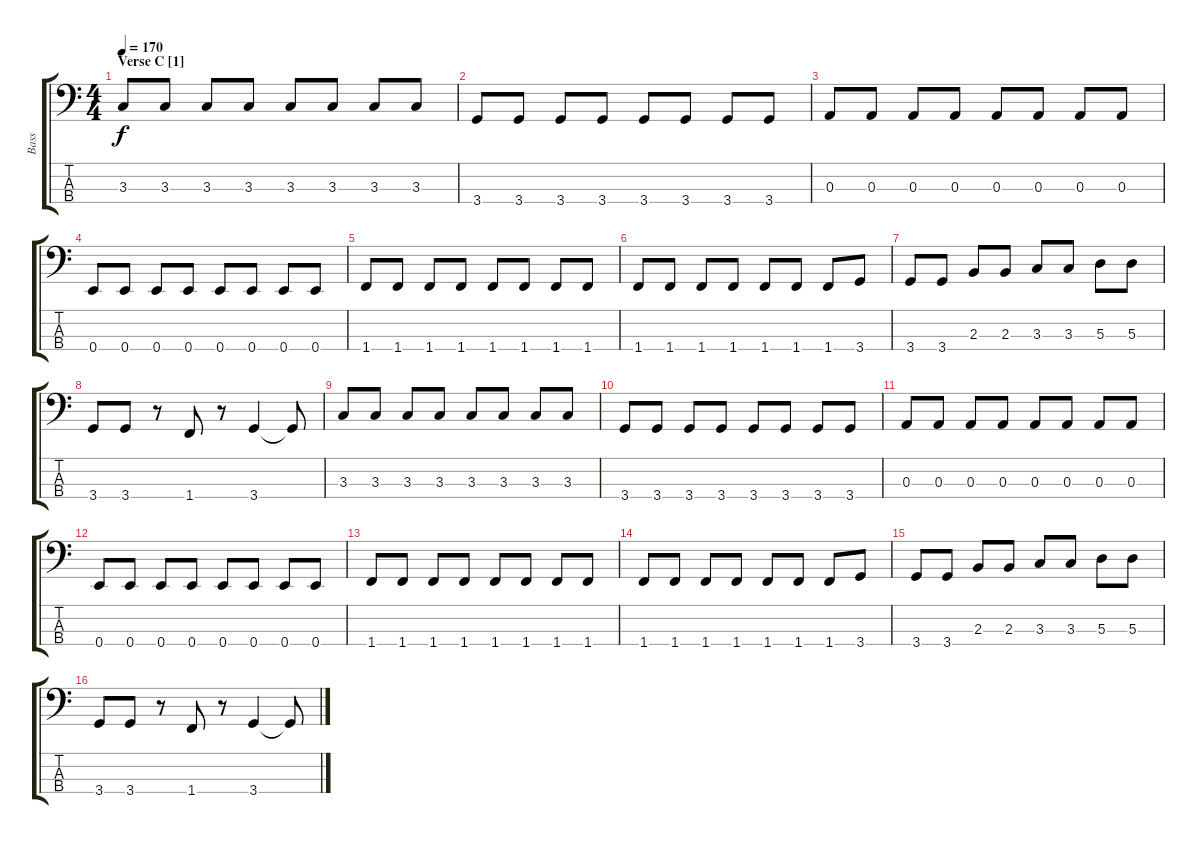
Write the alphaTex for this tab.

\track ("Bass" "Bass") {instrument electricbassfinger}
\staff {score tabs}
\tuning (G2 D2 A1 E1) {hide}
\ts (4 4)
\section ("" "Verse C [1]")
\tempo 170
\clef f4
\ks c
3.3.8{dy f} 3.3.8 3.3.8 3.3.8 3.3.8 3.3.8 3.3.8 3.3.8 |
3.4.8 3.4.8 3.4.8 3.4.8 3.4.8 3.4.8 3.4.8 3.4.8 |
0.3.8 0.3.8 0.3.8 0.3.8 0.3.8 0.3.8 0.3.8 0.3.8 |
0.4.8 0.4.8 0.4.8 0.4.8 0.4.8 0.4.8 0.4.8 0.4.8 |
1.4.8 1.4.8 1.4.8 1.4.8 1.4.8 1.4.8 1.4.8 1.4.8 |
1.4.8 1.4.8 1.4.8 1.4.8 1.4.8 1.4.8 1.4.8 3.4.8 |
3.4.8 3.4.8 2.3.8 2.3.8 3.3.8 3.3.8 5.3.8 5.3.8 |
3.4.8 3.4.8 r.8 1.4.8 r.8 3.4.4 3.4{t}.8 |
3.3.8 3.3.8 3.3.8 3.3.8 3.3.8 3.3.8 3.3.8 3.3.8 |
3.4.8 3.4.8 3.4.8 3.4.8 3.4.8 3.4.8 3.4.8 3.4.8 |
0.3.8 0.3.8 0.3.8 0.3.8 0.3.8 0.3.8 0.3.8 0.3.8 |
0.4.8 0.4.8 0.4.8 0.4.8 0.4.8 0.4.8 0.4.8 0.4.8 |
1.4.8 1.4.8 1.4.8 1.4.8 1.4.8 1.4.8 1.4.8 1.4.8 |
1.4.8 1.4.8 1.4.8 1.4.8 1.4.8 1.4.8 1.4.8 3.4.8 |
3.4.8 3.4.8 2.3.8 2.3.8 3.3.8 3.3.8 5.3.8 5.3.8 |
3.4.8 3.4.8 r.8 1.4.8 r.8 3.4.4 3.4{t}.8
